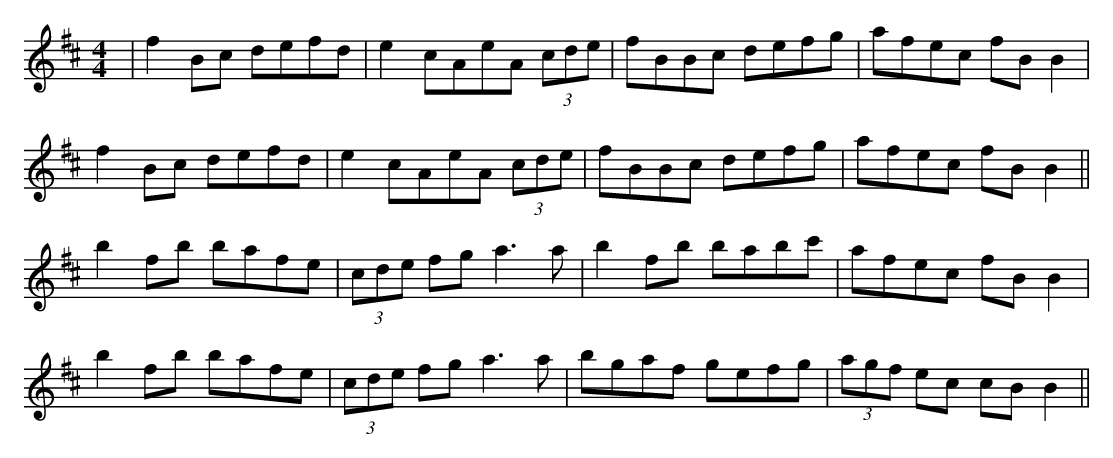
X:1
M:4/4
K:Bmin
|f2Bc defd|e2 cAeA (3cde|fBBc defg|afec fB B2|
f2Bc defd|e2 cAeA (3cde|fBBc defg|afec fB B2||
b2fb bafe|(3cde fg a3a|b2fb babc'|afec fB B2|
b2fb bafe|(3cde fg a3a|bgaf gefg|(3agf ec cB B2||
